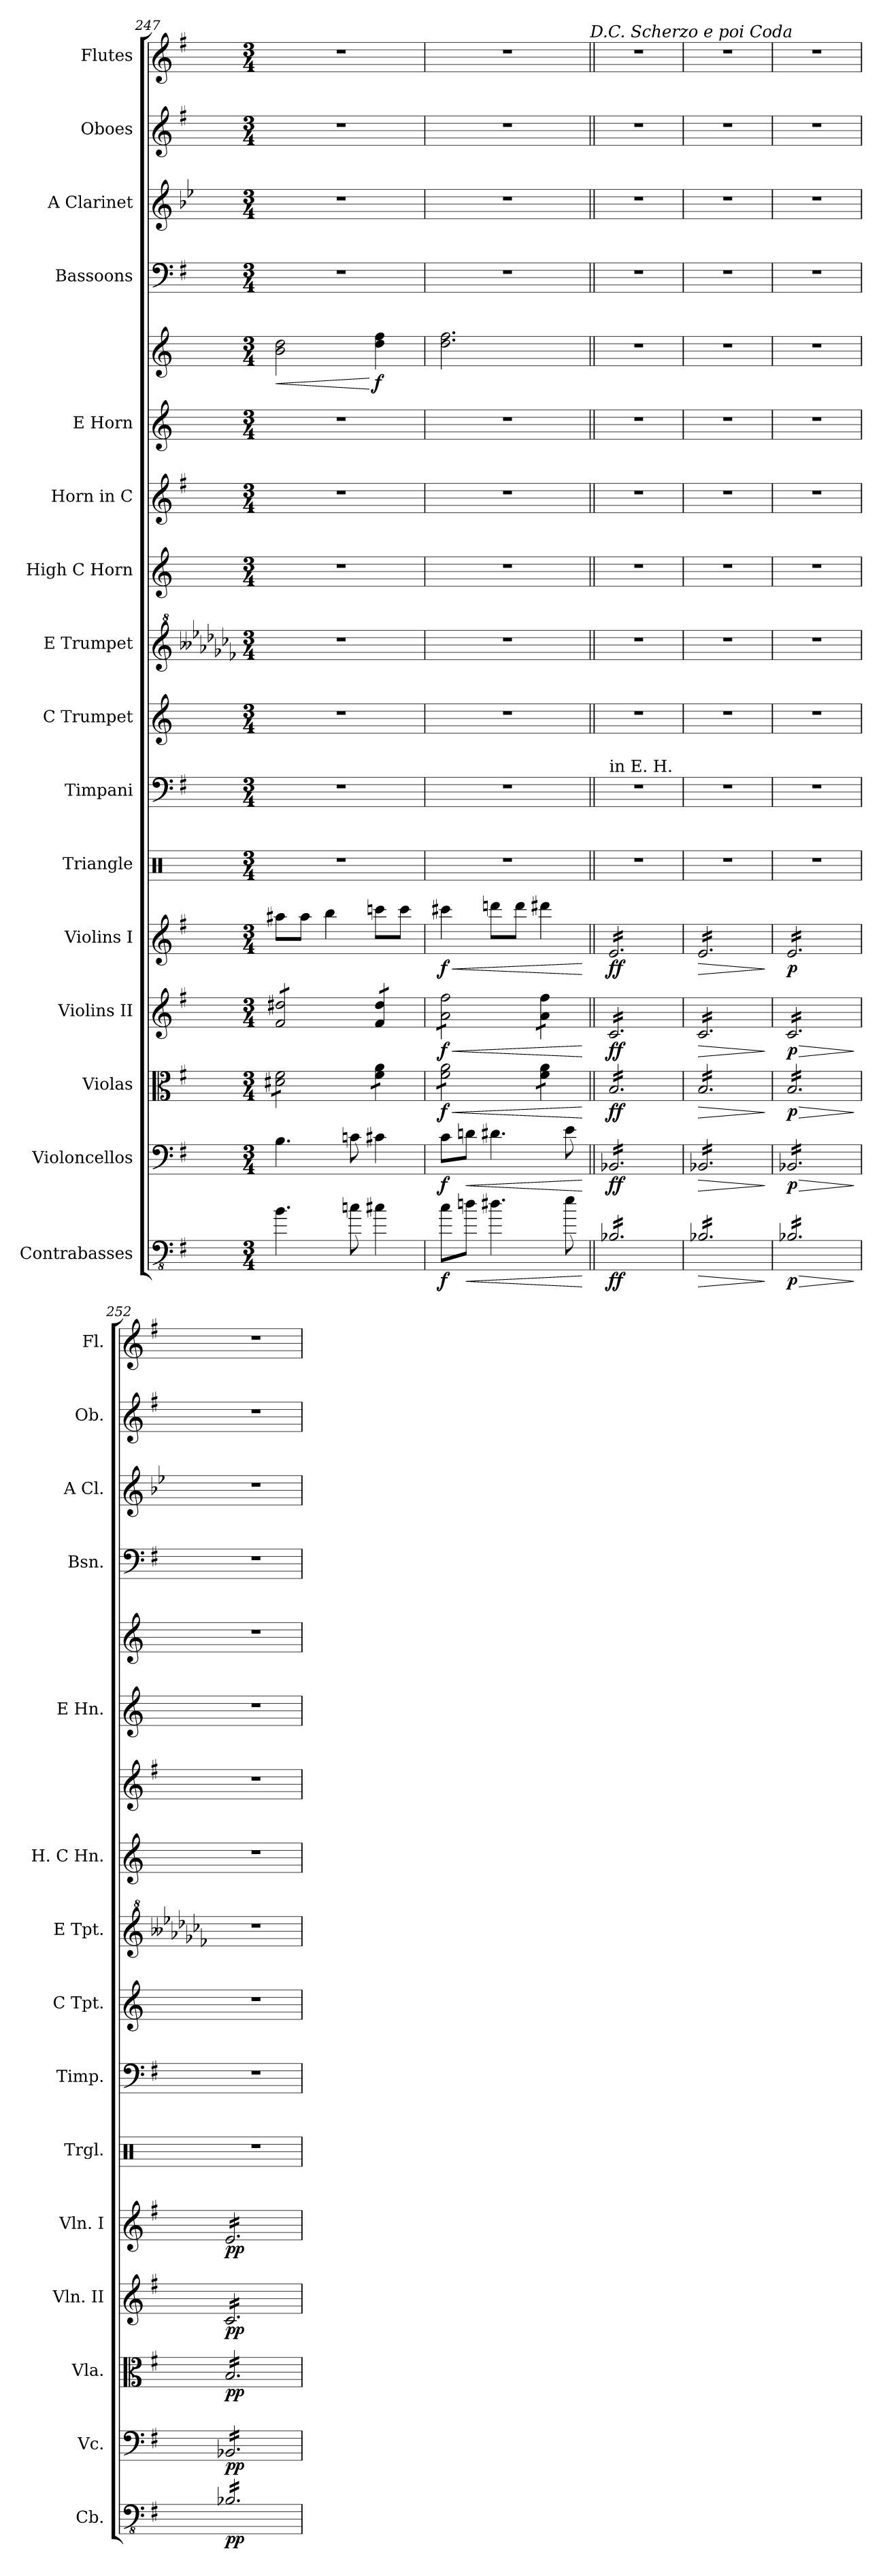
**kern	**dynam	**kern	**dynam	**kern	**dynam	**kern	**dynam	**kern	**dynam	**kern	**kern	**kern	**kern	**kern	**kern	**kern	**kern	**dynam	**kern	**kern	**kern	**kern
*part16	*part16	*part15	*part15	*part14	*part14	*part13	*part13	*part12	*part12	*part11	*part10	*part9	*part8	*part7	*part6	*part5	*part5	*part5	*part4	*part3	*part2	*part1
*staff17	*staff17	*staff16	*staff16	*staff15	*staff15	*staff14	*staff14	*staff13	*staff13	*staff12	*staff11	*staff10	*staff9	*staff8	*staff7	*staff6	*staff5	*staff5/6	*staff4	*staff3	*staff2	*staff1
*I"Contrabasses	*	*I"Violoncellos	*	*I"Violas	*	*I"Violins II	*	*I"Violins I	*	*I"Triangle	*I"Timpani	*I"C Trumpet	*I"E Trumpet	*I"High C Horn	*I"Horn in C	*I"E Horn	*	*	*I"Bassoons	*I"A Clarinet	*I"Oboes	*I"Flutes
*I'Cb.	*	*I'Vc.	*	*I'Vla.	*	*I'Vln. II	*	*I'Vln. I	*	*I'Trgl.	*I'Timp.	*I'C Tpt.	*I'E Tpt.	*I'H. C Hn.	*	*I'E Hn.	*	*	*I'Bsn.	*I'A Cl.	*I'Ob.	*I'Fl.
*clefFv4	*	*clefF4	*	*clefC3	*	*clefG2	*	*clefG2	*	*clefX	*clefF4	*clefG2	*clefG^2	*clefG2	*clefG2	*clefG2	*clefG2	*	*clefF4	*clefG2	*clefG2	*clefG2
*ITrd7c12	*	*	*	*	*	*	*	*	*	*	*	*	*ITrd-3c-4	*ITrd7c12	*ITrd7c12	*ITrd5c8	*ITrd5c8	*	*	*ITrd2c3	*	*
*k[f#]	*	*k[f#]	*	*k[f#]	*	*k[f#]	*	*k[f#]	*	*k[]	*k[f#]	*k[]	*k[b--e-a-d-g-c-f-]	*k[]	*k[f#]	*k[f#c#g#d#]	*k[f#c#g#d#]	*	*k[f#]	*k[f#]	*k[f#]	*k[f#]
*M3/4	*	*M3/4	*	*M3/4	*	*M3/4	*	*M3/4	*	*M3/4	*M3/4	*M3/4	*M3/4	*M3/4	*M3/4	*M3/4	*M3/4	*	*M3/4	*M3/4	*M3/4	*M3/4
=247	=247	=247	=247	=247	=247	=247	=247	=247	=247	=247	=247	=247	=247	=247	=247	=247	=247	=247	=247	=247	=247	=247
!	!	!	!	!	!	!	!	!	!	!	!	!	!	!	!	!	!	!LO:HP:b	!	!	!	!
*	*	*	*	*tremolo	*	*	*	*	*	*	*	*	*	*	*	*	*	*	*	*	*	*
*	*	*	*	*	*	*tremolo	*	*	*	*	*	*	*	*	*	*	*	*	*	*	*	*
4.BB\	.	4.B\	.	12d#X\ 12f#\L	.	12f#/ 12dd#X/L	.	8aa#X\L	.	2.r	2.r	2.r	2.r	2.r	2.r	2.r	2d#\ 2f#\	<	2.r	2.r	2.r	2.r
.	.	.	.	12d#X\ 12f#\	.	12f#/ 12dd#X/	.	.	.	.	.	.	.	.	.	.	.	.	.	.	.	.
.	.	.	.	.	.	.	.	8aa#\J	.	.	.	.	.	.	.	.	.	.	.	.	.	.
.	.	.	.	12d#X\ 12f#\	.	12f#/ 12dd#X/	.	.	.	.	.	.	.	.	.	.	.	.	.	.	.	.
.	.	.	.	12d#X\ 12f#\	.	12f#/ 12dd#X/	.	4bb\	.	.	.	.	.	.	.	.	.	.	.	.	.	.
.	.	.	.	12d#X\ 12f#\	.	12f#/ 12dd#X/	.	.	.	.	.	.	.	.	.	.	.	.	.	.	.	.
8Cn\	.	8cn\	.	.	.	.	.	.	.	.	.	.	.	.	.	.	.	.	.	.	.	.
.	.	.	.	12d#X\ 12f#\J	.	12f#/ 12dd#X/J	.	.	.	.	.	.	.	.	.	.	.	.	.	.	.	.
!	!	!	!	!	!	!	!	!	!	!	!	!	!	!	!	!	!	!LO:DY:n=1:b	!	!	!	!
4C#X\	.	4c#X\	.	12f#\ 12a\L	.	12f#/ 12dd#/L	.	8cccn\L	.	.	.	.	.	.	.	.	4f#\ 4a\	[ f	.	.	.	.
.	.	.	.	12f#\ 12a\	.	12f#/ 12dd#/	.	.	.	.	.	.	.	.	.	.	.	.	.	.	.	.
.	.	.	.	.	.	.	.	8ccc\J	.	.	.	.	.	.	.	.	.	.	.	.	.	.
.	.	.	.	12f#\ 12a\J	.	12f#/ 12dd#/J	.	.	.	.	.	.	.	.	.	.	.	.	.	.	.	.
=248	=248	=248	=248	=248	=248	=248	=248	=248	=248	=248	=248	=248	=248	=248	=248	=248	=248	=248	=248	=248	=248	=248
!	!LO:DY:b	!	!LO:DY:b	!	!LO:HP:b	!	!LO:HP:b	!	!LO:HP:b	!	!	!	!	!	!	!	!	!	!	!	!	!
!	!	!	!	!	!LO:DY:n=1:b	!	!LO:DY:n=1:b	!	!LO:DY:n=1:b	!	!	!	!	!	!	!	!	!	!	!	!	!
8C\L	f	8c\L	f	12f#\ 12a\L	< f	12a\ 12ff#\L	< f	4ccc#X\	< f	2.r	2.r	2.r	2.r	2.r	2.r	2.r	2.f#\ 2.a\	.	2.r	2.r	2.r	2.r
.	.	.	.	12f#\ 12a\	.	12a\ 12ff#\	.	.	.	.	.	.	.	.	.	.	.	.	.	.	.	.
!	!LO:HP:b	!	!LO:HP:b	!	!	!	!	!	!	!	!	!	!	!	!	!	!	!	!	!	!	!
8Dn\J	<	8dn\J	<	.	.	.	.	.	.	.	.	.	.	.	.	.	.	.	.	.	.	.
.	.	.	.	12f#\ 12a\	.	12a\ 12ff#\	.	.	.	.	.	.	.	.	.	.	.	.	.	.	.	.
4.D#X\	.	4.d#X\	.	12f#\ 12a\	.	12a\ 12ff#\	.	8dddn\L	.	.	.	.	.	.	.	.	.	.	.	.	.	.
.	.	.	.	12f#\ 12a\	.	12a\ 12ff#\	.	.	.	.	.	.	.	.	.	.	.	.	.	.	.	.
.	.	.	.	.	.	.	.	8ddd\J	.	.	.	.	.	.	.	.	.	.	.	.	.	.
.	.	.	.	12f#\ 12a\J	.	12a\ 12ff#\J	.	.	.	.	.	.	.	.	.	.	.	.	.	.	.	.
.	.	.	.	12f#\ 12a\L	.	12a\ 12ff#\L	.	4ddd#X\	.	.	.	.	.	.	.	.	.	.	.	.	.	.
.	.	.	.	12f#\ 12a\	.	12a\ 12ff#\	.	.	.	.	.	.	.	.	.	.	.	.	.	.	.	.
8E\	.	8e\	.	.	.	.	.	.	.	.	.	.	.	.	.	.	.	.	.	.	.	.
.	.	.	.	12f#\ 12a\J	.	12a\ 12ff#\J	.	.	.	.	.	.	.	.	.	.	.	.	.	.	.	.
.	[	.	[	.	[	.	[	.	[	.	.	.	.	.	.	.	.	.	.	.	.	.
!	!	!	!	!	!	!	!	!	!	!	!	!	!	!	!	!	!	!	!	!	!	!LO:TX:a:t=<i>D.C. Scherzo e poi Coda</i>
=249||	=249||	=249||	=249||	=249||	=249||	=249||	=249||	=249||	=249||	=249||	=249||	=249||	=249||	=249||	=249||	=249||	=249||	=249||	=249||	=249||	=249||	=249||
!	!	!	!	!	!	!	!	!	!	!	!LO:TX:a:t=in E. H.	!	!	!	!	!	!	!	!	!	!	!
!	!LO:DY:b	!	!LO:DY:b	!	!LO:DY:b	!	!LO:DY:b	!	!LO:DY:b	!	!	!	!	!	!	!	!	!	!	!	!	!
*tremolo	*	*	*	*	*	*	*	*	*	*	*	*	*	*	*	*	*	*	*	*	*	*
*	*	*tremolo	*	*	*	*	*	*	*	*	*	*	*	*	*	*	*	*	*	*	*	*
*	*	*	*	*	*	*	*	*tremolo	*	*	*	*	*	*	*	*	*	*	*	*	*	*
16BBB-X/LL	ff	16BB-X/LL	ff	16B/LL	ff	16c/LL	ff	16e/LL	ff	2.r	2.r	2.r	2.r	2.r	2.r	2.r	2.r	.	2.r	2.r	2.r	2.r
16BBB-X/	.	16BB-X/	.	16B/	.	16c/	.	16e/	.	.	.	.	.	.	.	.	.	.	.	.	.	.
16BBB-X/	.	16BB-X/	.	16B/	.	16c/	.	16e/	.	.	.	.	.	.	.	.	.	.	.	.	.	.
16BBB-X/	.	16BB-X/	.	16B/	.	16c/	.	16e/	.	.	.	.	.	.	.	.	.	.	.	.	.	.
16BBB-X/	.	16BB-X/	.	16B/	.	16c/	.	16e/	.	.	.	.	.	.	.	.	.	.	.	.	.	.
16BBB-X/	.	16BB-X/	.	16B/	.	16c/	.	16e/	.	.	.	.	.	.	.	.	.	.	.	.	.	.
16BBB-X/	.	16BB-X/	.	16B/	.	16c/	.	16e/	.	.	.	.	.	.	.	.	.	.	.	.	.	.
16BBB-X/	.	16BB-X/	.	16B/	.	16c/	.	16e/	.	.	.	.	.	.	.	.	.	.	.	.	.	.
16BBB-X/	.	16BB-X/	.	16B/	.	16c/	.	16e/	.	.	.	.	.	.	.	.	.	.	.	.	.	.
16BBB-X/	.	16BB-X/	.	16B/	.	16c/	.	16e/	.	.	.	.	.	.	.	.	.	.	.	.	.	.
16BBB-X/	.	16BB-X/	.	16B/	.	16c/	.	16e/	.	.	.	.	.	.	.	.	.	.	.	.	.	.
16BBB-X/JJ	.	16BB-X/JJ	.	16B/JJ	.	16c/JJ	.	16e/JJ	.	.	.	.	.	.	.	.	.	.	.	.	.	.
!!LO:PB:g=z
=250	=250	=250	=250	=250	=250	=250	=250	=250	=250	=250	=250	=250	=250	=250	=250	=250	=250	=250	=250	=250	=250	=250
!	!LO:HP:b	!	!LO:HP:b	!	!LO:HP:b	!	!LO:HP:b	!	!LO:HP:b	!	!	!	!	!	!	!	!	!	!	!	!	!
16BBB-X/LL	>	16BB-X/LL	>	16B/LL	>	16c/LL	>	16e/LL	>	2.r	2.r	2.r	2.r	2.r	2.r	2.r	2.r	.	2.r	2.r	2.r	2.r
16BBB-X/	.	16BB-X/	.	16B/	.	16c/	.	16e/	.	.	.	.	.	.	.	.	.	.	.	.	.	.
16BBB-X/	.	16BB-X/	.	16B/	.	16c/	.	16e/	.	.	.	.	.	.	.	.	.	.	.	.	.	.
16BBB-X/	.	16BB-X/	.	16B/	.	16c/	.	16e/	.	.	.	.	.	.	.	.	.	.	.	.	.	.
16BBB-X/	.	16BB-X/	.	16B/	.	16c/	.	16e/	.	.	.	.	.	.	.	.	.	.	.	.	.	.
16BBB-X/	.	16BB-X/	.	16B/	.	16c/	.	16e/	.	.	.	.	.	.	.	.	.	.	.	.	.	.
16BBB-X/	.	16BB-X/	.	16B/	.	16c/	.	16e/	.	.	.	.	.	.	.	.	.	.	.	.	.	.
16BBB-X/	.	16BB-X/	.	16B/	.	16c/	.	16e/	.	.	.	.	.	.	.	.	.	.	.	.	.	.
16BBB-X/	.	16BB-X/	.	16B/	.	16c/	.	16e/	.	.	.	.	.	.	.	.	.	.	.	.	.	.
16BBB-X/	.	16BB-X/	.	16B/	.	16c/	.	16e/	.	.	.	.	.	.	.	.	.	.	.	.	.	.
16BBB-X/	.	16BB-X/	.	16B/	.	16c/	.	16e/	.	.	.	.	.	.	.	.	.	.	.	.	.	.
16BBB-X/JJ	.	16BB-X/JJ	.	16B/JJ	.	16c/JJ	.	16e/JJ	.	.	.	.	.	.	.	.	.	.	.	.	.	.
.	]	.	]	.	]	.	]	.	]	.	.	.	.	.	.	.	.	.	.	.	.	.
=251	=251	=251	=251	=251	=251	=251	=251	=251	=251	=251	=251	=251	=251	=251	=251	=251	=251	=251	=251	=251	=251	=251
!	!LO:HP:b	!	!LO:HP:b	!	!LO:HP:b	!	!LO:HP:b	!	!	!	!	!	!	!	!	!	!	!	!	!	!	!
!	!LO:DY:n=1:b	!	!LO:DY:n=1:b	!	!LO:DY:n=1:b	!	!LO:DY:n=1:b	!	!LO:DY:b	!	!	!	!	!	!	!	!	!	!	!	!	!
16BBB-X/LL	> p	16BB-X/LL	> p	16B/LL	> p	16c/LL	> p	16e/LL	p	2.r	2.r	2.r	2.r	2.r	2.r	2.r	2.r	.	2.r	2.r	2.r	2.r
16BBB-X/	.	16BB-X/	.	16B/	.	16c/	.	16e/	.	.	.	.	.	.	.	.	.	.	.	.	.	.
16BBB-X/	.	16BB-X/	.	16B/	.	16c/	.	16e/	.	.	.	.	.	.	.	.	.	.	.	.	.	.
16BBB-X/	.	16BB-X/	.	16B/	.	16c/	.	16e/	.	.	.	.	.	.	.	.	.	.	.	.	.	.
16BBB-X/	.	16BB-X/	.	16B/	.	16c/	.	16e/	.	.	.	.	.	.	.	.	.	.	.	.	.	.
16BBB-X/	.	16BB-X/	.	16B/	.	16c/	.	16e/	.	.	.	.	.	.	.	.	.	.	.	.	.	.
16BBB-X/	.	16BB-X/	.	16B/	.	16c/	.	16e/	.	.	.	.	.	.	.	.	.	.	.	.	.	.
16BBB-X/	.	16BB-X/	.	16B/	.	16c/	.	16e/	.	.	.	.	.	.	.	.	.	.	.	.	.	.
16BBB-X/	.	16BB-X/	.	16B/	.	16c/	.	16e/	.	.	.	.	.	.	.	.	.	.	.	.	.	.
16BBB-X/	.	16BB-X/	.	16B/	.	16c/	.	16e/	.	.	.	.	.	.	.	.	.	.	.	.	.	.
16BBB-X/	.	16BB-X/	.	16B/	.	16c/	.	16e/	.	.	.	.	.	.	.	.	.	.	.	.	.	.
16BBB-X/JJ	.	16BB-X/JJ	.	16B/JJ	.	16c/JJ	.	16e/JJ	.	.	.	.	.	.	.	.	.	.	.	.	.	.
.	]	.	]	.	]	.	]	.	.	.	.	.	.	.	.	.	.	.	.	.	.	.
=252	=252	=252	=252	=252	=252	=252	=252	=252	=252	=252	=252	=252	=252	=252	=252	=252	=252	=252	=252	=252	=252	=252
!	!LO:DY:b	!	!LO:DY:b	!	!LO:DY:b	!	!LO:DY:b	!	!LO:DY:b	!	!	!	!	!	!	!	!	!	!	!	!	!
16BBB-X/LL	pp	16BB-X/LL	pp	16B/LL	pp	16c/LL	pp	16e/LL	pp	2.r	2.r	2.r	2.r	2.r	2.r	2.r	2.r	.	2.r	2.r	2.r	2.r
16BBB-X/	.	16BB-X/	.	16B/	.	16c/	.	16e/	.	.	.	.	.	.	.	.	.	.	.	.	.	.
16BBB-X/	.	16BB-X/	.	16B/	.	16c/	.	16e/	.	.	.	.	.	.	.	.	.	.	.	.	.	.
16BBB-X/	.	16BB-X/	.	16B/	.	16c/	.	16e/	.	.	.	.	.	.	.	.	.	.	.	.	.	.
16BBB-X/	.	16BB-X/	.	16B/	.	16c/	.	16e/	.	.	.	.	.	.	.	.	.	.	.	.	.	.
16BBB-X/	.	16BB-X/	.	16B/	.	16c/	.	16e/	.	.	.	.	.	.	.	.	.	.	.	.	.	.
16BBB-X/	.	16BB-X/	.	16B/	.	16c/	.	16e/	.	.	.	.	.	.	.	.	.	.	.	.	.	.
16BBB-X/	.	16BB-X/	.	16B/	.	16c/	.	16e/	.	.	.	.	.	.	.	.	.	.	.	.	.	.
16BBB-X/	.	16BB-X/	.	16B/	.	16c/	.	16e/	.	.	.	.	.	.	.	.	.	.	.	.	.	.
16BBB-X/	.	16BB-X/	.	16B/	.	16c/	.	16e/	.	.	.	.	.	.	.	.	.	.	.	.	.	.
16BBB-X/	.	16BB-X/	.	16B/	.	16c/	.	16e/	.	.	.	.	.	.	.	.	.	.	.	.	.	.
16BBB-X/JJ	.	16BB-X/JJ	.	16B/JJ	.	16c/JJ	.	16e/JJ	.	.	.	.	.	.	.	.	.	.	.	.	.	.
*	*	*	*	*	*	*	*	*Xtremolo	*	*	*	*	*	*	*	*	*	*	*	*	*	*
*	*	*	*	*	*	*Xtremolo	*	*	*	*	*	*	*	*	*	*	*	*	*	*	*	*
*	*	*	*	*Xtremolo	*	*	*	*	*	*	*	*	*	*	*	*	*	*	*	*	*	*
*	*	*Xtremolo	*	*	*	*	*	*	*	*	*	*	*	*	*	*	*	*	*	*	*	*
*Xtremolo	*	*	*	*	*	*	*	*	*	*	*	*	*	*	*	*	*	*	*	*	*	*
=	=	=	=	=	=	=	=	=	=	=	=	=	=	=	=	=	=	=	=	=	=	=
*-	*-	*-	*-	*-	*-	*-	*-	*-	*-	*-	*-	*-	*-	*-	*-	*-	*-	*-	*-	*-	*-	*-
